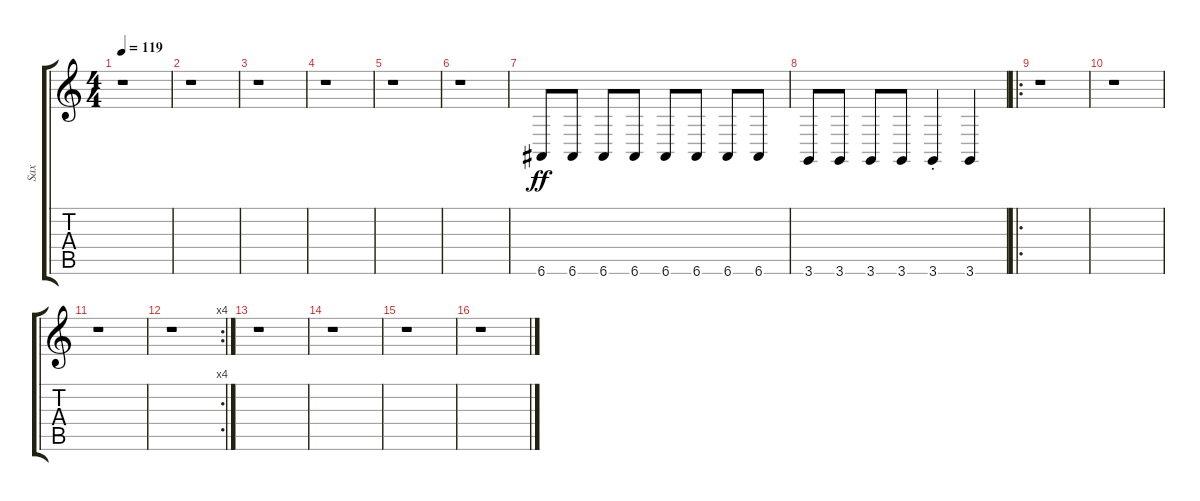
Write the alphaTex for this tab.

\track ("Sax" "Sax") {instrument tenorsax}
\staff {score tabs}
\tuning (E4 B3 G3 D3 A2 E2) {hide}
\ts (4 4)
\tempo 119
\clef g2
\ks c
r.1{dy mp} |
r.1 |
r.1 |
r.1 |
r.1 |
r.1 |
6.6.8{dy ff} 6.6.8 6.6.8 6.6.8 6.6.8 6.6.8 6.6.8 6.6.8 |
3.6.8 3.6.8 3.6.8 3.6.8 3.6{st}.4 3.6.4 |
\ro
r.1 |
r.1 |
r.1 |
\rc 4
r.1 |
r.1 |
r.1 |
r.1 |
r.1
